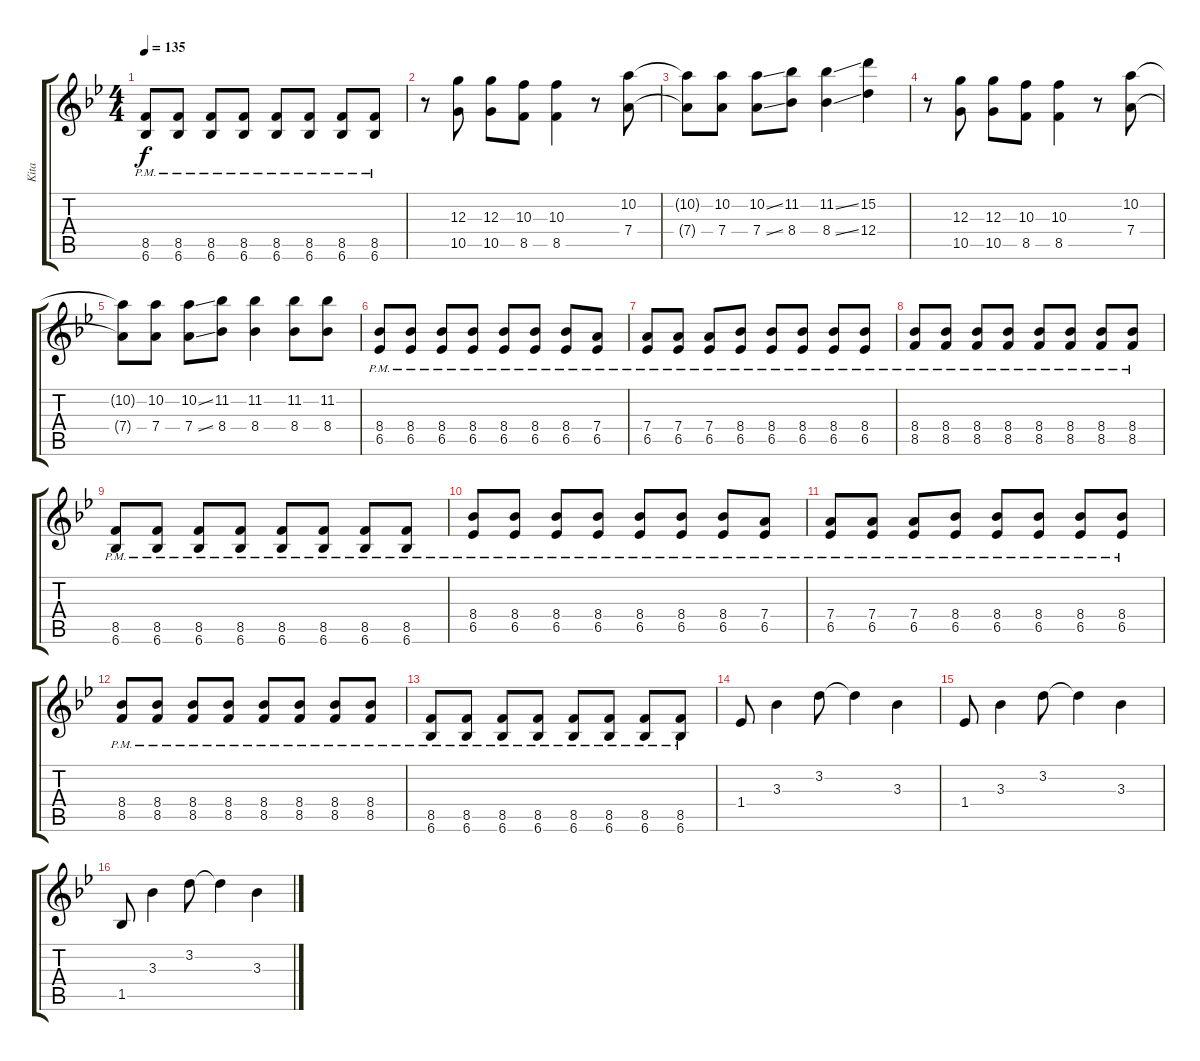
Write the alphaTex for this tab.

\track ("Kita" "Kita") {instrument distortionguitar}
\staff {score tabs}
\tuning (E4 B3 G3 D3 A2 E2) {hide}
\ts (4 4)
\tempo 135
\clef g2
\ks bb
(8.5{pm} 6.6{pm}).8{dy f} (8.5{pm} 6.6{pm}).8 (8.5{pm} 6.6{pm}).8 (8.5{pm} 6.6{pm}).8 (8.5{pm} 6.6{pm}).8 (8.5{pm} 6.6{pm}).8 (8.5{pm} 6.6{pm}).8 (8.5{pm} 6.6{pm}).8 |
r.8 (12.3 10.5).8 (12.3 10.5).8 (10.3 8.5).8 (10.3 8.5).4 r.8 (10.2 7.4).8 |
(10.2{t} 7.4{t}).8 (10.2 7.4).8 (10.2{ss} 7.4{ss}).8 (11.2 8.4).8 (11.2{ss} 8.4{ss}).4 (15.2 12.4).4 |
r.8 (12.3 10.5).8 (12.3 10.5).8 (10.3 8.5).8 (10.3 8.5).4 r.8 (10.2 7.4).8 |
(10.2{t} 7.4{t}).8 (10.2 7.4).8 (10.2{ss} 7.4{ss}).8 (11.2 8.4).8 (11.2 8.4).4 (11.2 8.4).8 (11.2 8.4).8 |
(8.4{pm} 6.5{pm}).8 (8.4{pm} 6.5{pm}).8 (8.4{pm} 6.5{pm}).8 (8.4{pm} 6.5{pm}).8 (8.4{pm} 6.5{pm}).8 (8.4{pm} 6.5{pm}).8 (8.4{pm} 6.5{pm}).8 (7.4{pm} 6.5{pm}).8 |
(7.4{pm} 6.5{pm}).8 (7.4{pm} 6.5{pm}).8 (7.4{pm} 6.5{pm}).8 (8.4{pm} 6.5{pm}).8 (8.4{pm} 6.5{pm}).8 (8.4{pm} 6.5{pm}).8 (8.4{pm} 6.5{pm}).8 (8.4{pm} 6.5{pm}).8 |
(8.4{pm} 8.5{pm}).8 (8.4{pm} 8.5{pm}).8 (8.4{pm} 8.5{pm}).8 (8.4{pm} 8.5{pm}).8 (8.4{pm} 8.5{pm}).8 (8.4{pm} 8.5{pm}).8 (8.4{pm} 8.5{pm}).8 (8.4{pm} 8.5{pm}).8 |
(8.5{pm} 6.6{pm}).8 (8.5{pm} 6.6{pm}).8 (8.5{pm} 6.6{pm}).8 (8.5{pm} 6.6{pm}).8 (8.5{pm} 6.6{pm}).8 (8.5{pm} 6.6{pm}).8 (8.5{pm} 6.6{pm}).8 (8.5{pm} 6.6{pm}).8 |
(8.4{pm} 6.5{pm}).8 (8.4{pm} 6.5{pm}).8 (8.4{pm} 6.5{pm}).8 (8.4{pm} 6.5{pm}).8 (8.4{pm} 6.5{pm}).8 (8.4{pm} 6.5{pm}).8 (8.4{pm} 6.5{pm}).8 (7.4{pm} 6.5{pm}).8 |
(7.4{pm} 6.5{pm}).8 (7.4{pm} 6.5{pm}).8 (7.4{pm} 6.5{pm}).8 (8.4{pm} 6.5{pm}).8 (8.4{pm} 6.5{pm}).8 (8.4{pm} 6.5{pm}).8 (8.4{pm} 6.5{pm}).8 (8.4{pm} 6.5{pm}).8 |
(8.4{pm} 8.5{pm}).8 (8.4{pm} 8.5{pm}).8 (8.4{pm} 8.5{pm}).8 (8.4{pm} 8.5{pm}).8 (8.4{pm} 8.5{pm}).8 (8.4{pm} 8.5{pm}).8 (8.4{pm} 8.5{pm}).8 (8.4{pm} 8.5{pm}).8 |
(8.5{pm} 6.6{pm}).8 (8.5{pm} 6.6{pm}).8 (8.5{pm} 6.6{pm}).8 (8.5{pm} 6.6{pm}).8 (8.5{pm} 6.6{pm}).8 (8.5{pm} 6.6{pm}).8 (8.5{pm} 6.6{pm}).8 (8.5{pm} 6.6{pm}).8 |
1.4.8 3.3.4 3.2.8 3.2{t}.4 3.3.4 |
1.4.8 3.3.4 3.2.8 3.2{t}.4 3.3.4 |
1.5.8 3.3.4 3.2.8 3.2{t}.4 3.3.4
